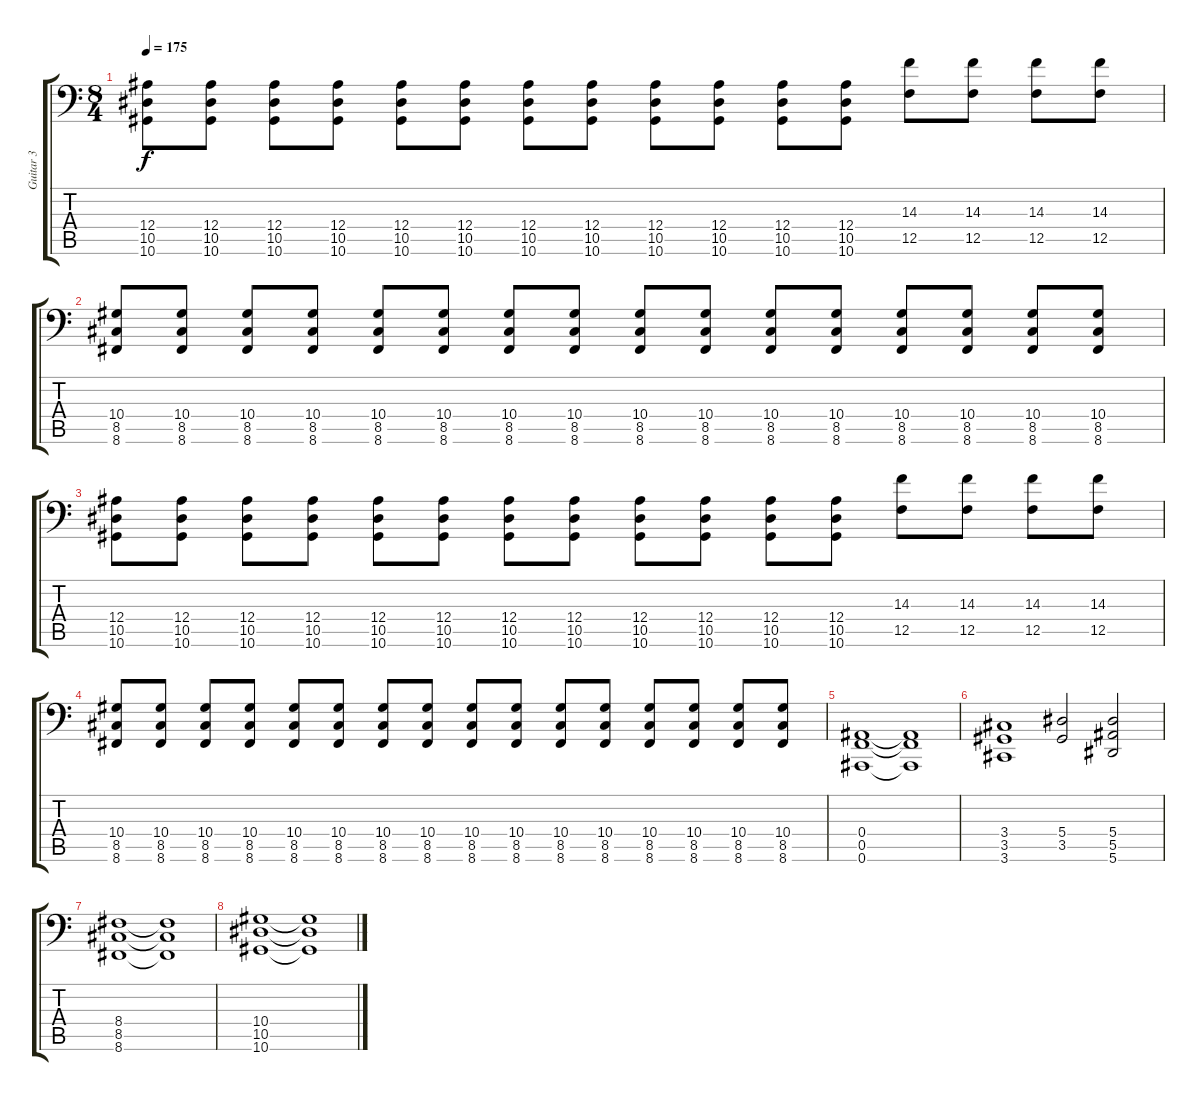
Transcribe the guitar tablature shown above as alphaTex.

\track ("Guitar 3" "Guitar 3") {instrument electricpiano1}
\staff {score tabs}
\tuning (C4 G3 Eb3 Bb2 F2 Bb1) {hide}
\ts (8 4)
\tempo 175
\clef f4
\ks c
(12.4 10.5 10.6).8{dy f} (12.4 10.5 10.6).8 (12.4 10.5 10.6).8 (12.4 10.5 10.6).8 (12.4 10.5 10.6).8 (12.4 10.5 10.6).8 (12.4 10.5 10.6).8 (12.4 10.5 10.6).8 (12.4 10.5 10.6).8 (12.4 10.5 10.6).8 (12.4 10.5 10.6).8 (12.4 10.5 10.6).8 (14.3 12.5).8 (14.3 12.5).8 (14.3 12.5).8 (14.3 12.5).8 |
(10.4 8.5 8.6).8 (10.4 8.5 8.6).8 (10.4 8.5 8.6).8 (10.4 8.5 8.6).8 (10.4 8.5 8.6).8 (10.4 8.5 8.6).8 (10.4 8.5 8.6).8 (10.4 8.5 8.6).8 (10.4 8.5 8.6).8 (10.4 8.5 8.6).8 (10.4 8.5 8.6).8 (10.4 8.5 8.6).8 (10.4 8.5 8.6).8 (10.4 8.5 8.6).8 (10.4 8.5 8.6).8 (10.4 8.5 8.6).8 |
(12.4 10.5 10.6).8 (12.4 10.5 10.6).8 (12.4 10.5 10.6).8 (12.4 10.5 10.6).8 (12.4 10.5 10.6).8 (12.4 10.5 10.6).8 (12.4 10.5 10.6).8 (12.4 10.5 10.6).8 (12.4 10.5 10.6).8 (12.4 10.5 10.6).8 (12.4 10.5 10.6).8 (12.4 10.5 10.6).8 (14.3 12.5).8 (14.3 12.5).8 (14.3 12.5).8 (14.3 12.5).8 |
(10.4 8.5 8.6).8 (10.4 8.5 8.6).8 (10.4 8.5 8.6).8 (10.4 8.5 8.6).8 (10.4 8.5 8.6).8 (10.4 8.5 8.6).8 (10.4 8.5 8.6).8 (10.4 8.5 8.6).8 (10.4 8.5 8.6).8 (10.4 8.5 8.6).8 (10.4 8.5 8.6).8 (10.4 8.5 8.6).8 (10.4 8.5 8.6).8 (10.4 8.5 8.6).8 (10.4 8.5 8.6).8 (10.4 8.5 8.6).8 |
\section ("" "")
(0.4 0.5 0.6).1 (0.4{t} 0.5{t} 0.6{t}).1 |
(3.4 3.5 3.6).1 (5.4 3.5).2 (5.4 5.5 5.6).2 |
(8.4 8.5 8.6).1 (8.4{t} 8.5{t} 8.6{t}).1 |
(10.4 10.5 10.6).1 (10.4{t} 10.5{t} 10.6{t}).1
